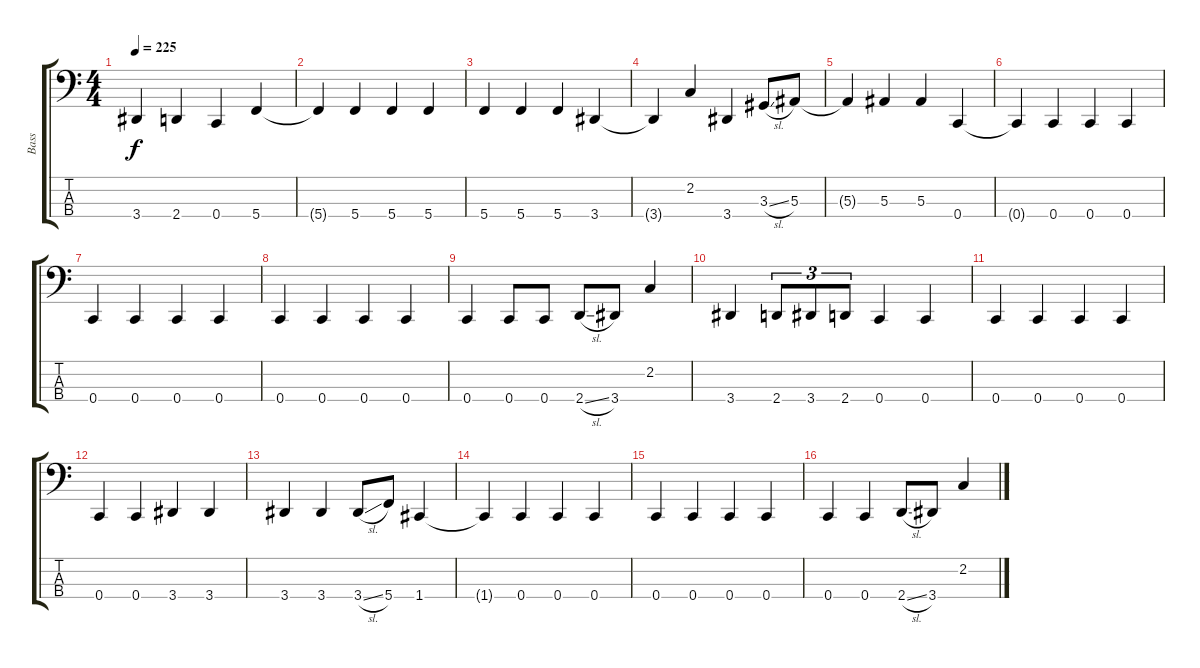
\track ("Bass" "Bass") {instrument electricbassfinger}
\staff {score tabs}
\tuning (Eb2 Bb1 F1 C1) {hide}
\ts (4 4)
\tempo 225
\clef f4
\ks c
3.4.4{dy f} 2.4.4 0.4.4 5.4.4 |
5.4{t}.4 5.4.4 5.4.4 5.4.4 |
5.4.4 5.4.4 5.4.4 3.4.4 |
3.4{t}.4 2.2.4 3.4.4 3.3{sl}.8 5.3.8 |
5.3{t}.4 5.3.4 5.3.4 0.4.4 |
0.4{t}.4 0.4.4 0.4.4 0.4.4 |
0.4.4 0.4.4 0.4.4 0.4.4 |
0.4.4 0.4.4 0.4.4 0.4.4 |
0.4.4 0.4.8 0.4.8 2.4{sl}.8 3.4.8 2.2.4 |
3.4.4 2.4.8{tu (3 2)} 3.4.8{tu (3 2)} 2.4.8{tu (3 2)} 0.4.4 0.4.4 |
0.4.4 0.4.4 0.4.4 0.4.4 |
0.4.4 0.4.4 3.4.4 3.4.4 |
3.4.4 3.4.4 3.4{sl}.8 5.4.8 1.4.4 |
1.4{t}.4 0.4.4 0.4.4 0.4.4 |
0.4.4 0.4.4 0.4.4 0.4.4 |
0.4.4 0.4.4 2.4{sl}.8 3.4.8 2.2.4
